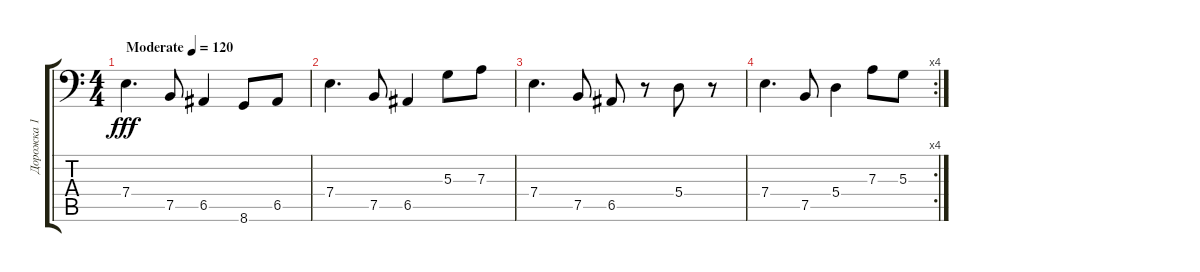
\track ("Дорожка 1" "Дорожка 1") {instrument electricbasspick}
\staff {score tabs}
\tuning (B2 Gb2 D2 A1 E1 B0) {hide}
\ts (4 4)
\tempo (120 "Moderate")
\clef f4
\ks c
7.4.4{d dy fff instrument electricbasspick} 7.5.8 6.5.4 8.6.8 6.5.8 |
7.4.4{d} 7.5.8 6.5.4 5.3.8 7.3.8 |
7.4.4{d} 7.5.8 6.5.8 r.8 5.4.8 r.8 |
\rc 4
7.4.4{d} 7.5.8 5.4.4 7.3.8 5.3.8
